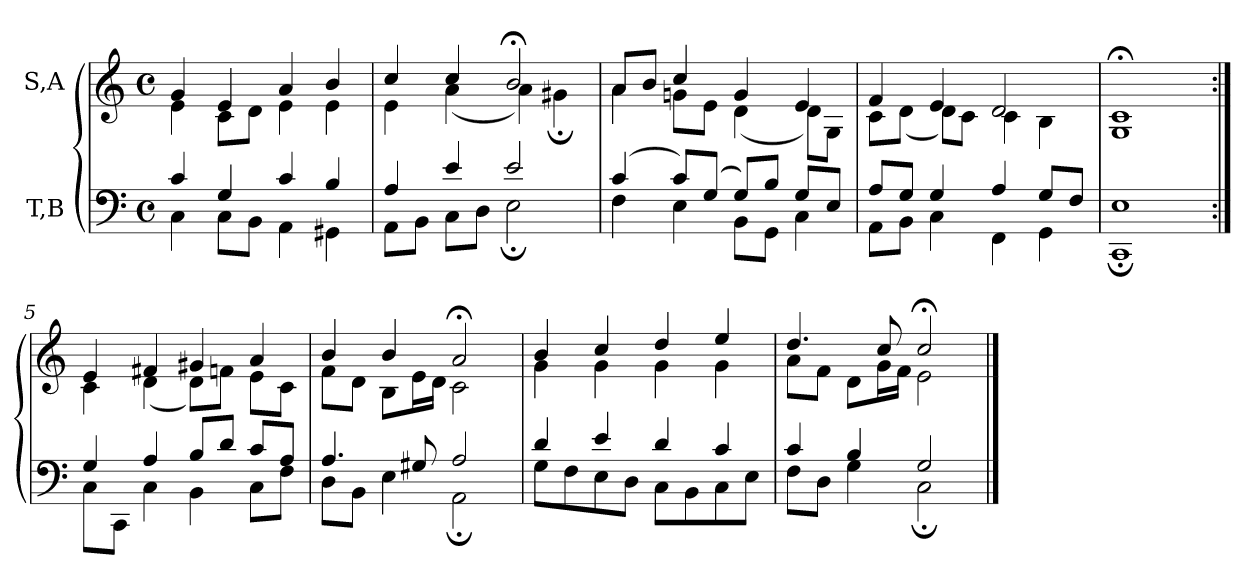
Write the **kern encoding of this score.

**kern	**kern
*part2	*part1
*staff2	*staff1
*I"T,B	*I"S,A
*clefF4	*clefG2
*k[]	*k[]
*M4/4	*M4/4
*met(c)	*met(c)
=	=
*^	*^
4c	4C	4g	4e
4G	8CL	4e	8cL
.	8BBJ	.	8dJ
4c	4AA	4a	4e
4B	4GG#X	4b	4e
=1	=1	=1	=1
4A	8AAL	4cc	4e
.	8BBJ	.	.
4e	8CL	4cc	(<4a
.	8DJ	.	.
2e	2E;	2b;<	4a)
.	.	.	4g#X;
=2	=2	=2	=2
(>4c	4F	8aL	4a
.	.	8bJ	.
8cL)	4E	4cc	8gnL
(>8GJ	.	.	8eJ
8GL)	8BBL	4g	(<4d
8BJ	8GGJ	.	.
8GL	4C	4e	8dL)
8EJ	.	.	8GJ
=3	=3	=3	=3
8AL	8AAL	4f	8cL
8GJ	8BBJ	.	(<8dJ
4G	4C	4e	8dL)
.	.	.	8cJ
4A	4FF	2d	4c
8GL	4GG	.	4B
8FJ	.	.	.
=4	=4	=4	=4
1E	1CC;	1c;<	1G
=5:|!	=5:|!	=5:|!	=5:|!
4G	8CL	4e	4c
.	8CCJ	.	.
4A	4C	4f#X	(<4d
8BL	4BB	4g#X	8dL)
8dJ	.	.	8fnJ
8cL	8CL	4a	8eL
8AJ	8FJ	.	8cJ
=6	=6	=6	=6
4.A	8DL	4b	8fL
.	8BBJ	.	8dJ
.	4E	4b	8BL
8G#X	.	.	16eL
.	.	.	16dJJ
2A	2AA;	2a;<	2c
=7	=7	=7	=7
4d	8GL	4b	4g
.	8F	.	.
4e	8E	4cc	4g
.	8DJ	.	.
4d	8CL	4dd	4g
.	8BB	.	.
4c	8C	4ee	4g
.	8EJ	.	.
=8	=8	=8	=8
4c	8FL	4.dd	8aL
.	8DJ	.	8fJ
4B	4G	.	8dL
.	.	8cc	16gL
.	.	.	16fJJ
2G	2C;	2cc;<	2e
*v	*v	*	*
*	*v	*v
==	==
*-	*-
